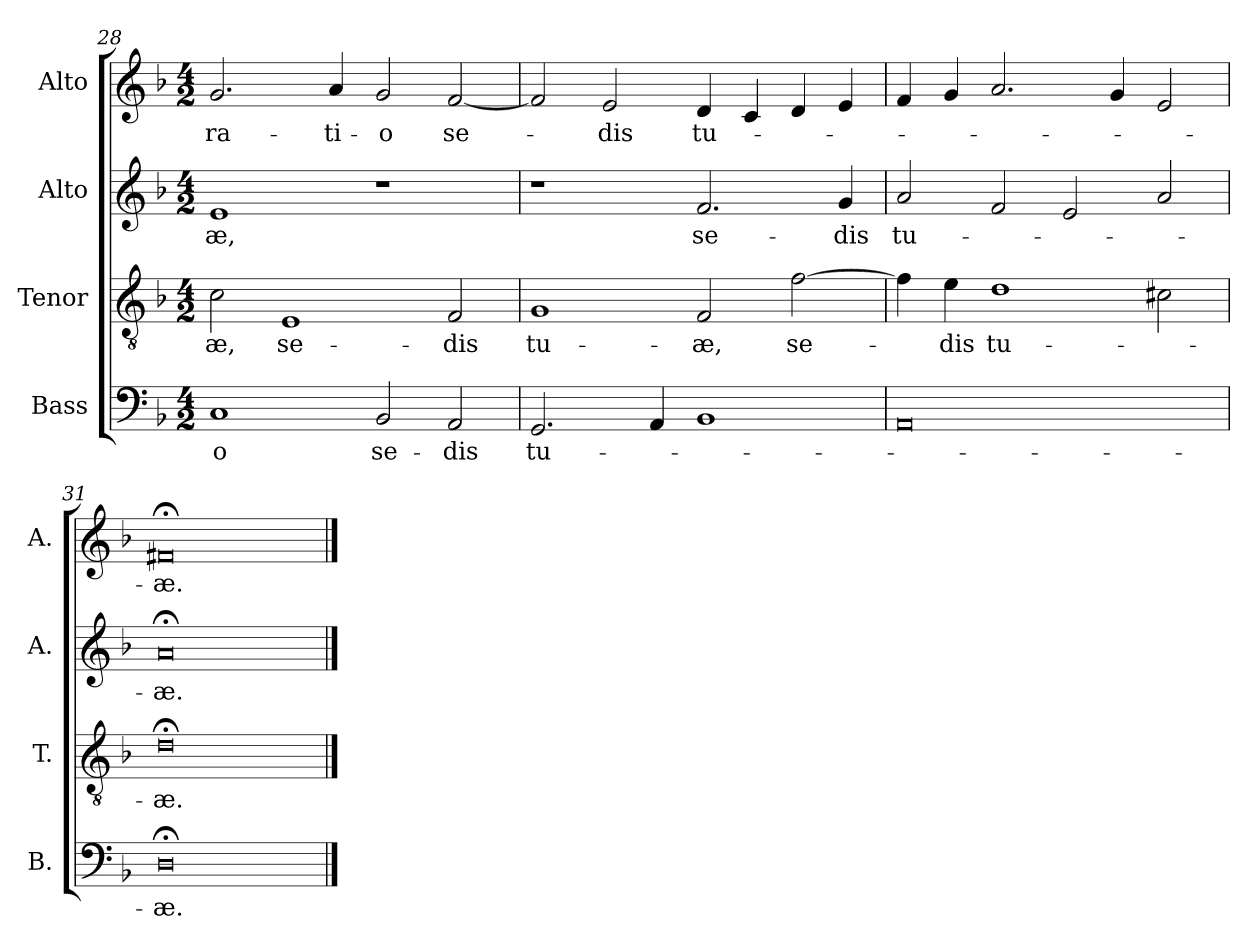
**kern	**text	**kern	**text	**kern	**text	**kern	**text
*part4	*part4	*part3	*part3	*part2	*part2	*part1	*part1
*staff4	*staff4	*staff3	*staff3	*staff2	*staff2	*staff1	*staff1
*I"Bass	*	*I"Tenor	*	*I"Alto	*	*I"Alto	*
*I'B.	*	*I'T.	*	*I'A.	*	*I'A.	*
*clefF4	*	*clefGv2	*	*clefG2	*	*clefG2	*
*	*	*ITrd7c12	*	*	*	*	*
*k[b-]	*	*k[b-]	*	*k[b-]	*	*k[b-]	*
*F:	*	*F:	*	*F:	*	*F:	*
*M4/2	*	*M4/2	*	*M4/2	*	*M4/2	*
=28	=28	=28	=28	=28	=28	=28	=28
!	!LO:LY:b:color=#000000	!	!	!	!	!	!
!	!	!	!LO:LY:b:color=#000000	!	!	!	!
!	!	!	!	!	!LO:LY:b:color=#000000	!	!
!	!	!	!	!	!	!	!LO:LY:b:color=#000000
1Ci	-o	2Ci\	-æ,	1ei	-æ,	2.gi/	-ra-
!	!	!	!LO:LY:b:color=#000000	!	!	!	!
.	.	1EEi	se-	.	.	.	.
!	!	!	!	!	!	!	!LO:LY:b:color=#000000
.	.	.	.	.	.	4ai/	-ti-
!	!LO:LY:b:color=#000000	!	!	!	!	!	!
!	!	!	!	!	!	!	!LO:LY:b:color=#000000
2BB-i/	se-	.	.	1r	.	2gi/	-o
!	!LO:LY:b:color=#000000	!	!	!	!	!	!
!	!	!	!LO:LY:b:color=#000000	!	!	!	!
!	!	!	!	!	!	!	!LO:LY:b:color=#000000
2AAi/	-dis	2FFi/	-dis	.	.	[2fi/	se-
=29	=29	=29	=29	=29	=29	=29	=29
!	!LO:LY:b:color=#000000	!	!	!	!	!	!
!	!	!	!LO:LY:b:color=#000000	!	!	!	!
2.GGi/	tu-	1GGi	tu-	1r	.	2fi/]	.
!	!	!	!	!	!	!	!LO:LY:b:color=#000000
.	.	.	.	.	.	2ei/	-dis
4AAi/	.	.	.	.	.	.	.
!	!	!	!LO:LY:b:color=#000000	!	!	!	!
!	!	!	!	!	!LO:LY:b:color=#000000	!	!
!	!	!	!	!	!	!	!LO:LY:b:color=#000000
1BB-i	.	2FFi/	-æ,	2.fi/	se-	4di/	tu-
.	.	.	.	.	.	4ci/	.
!	!	!	!LO:LY:b:color=#000000	!	!	!	!
.	.	[2Fi\	se-	.	.	4di/	.
!	!	!	!	!	!LO:LY:b:color=#000000	!	!
.	.	.	.	4gi/	-dis	4ei/	.
=30	=30	=30	=30	=30	=30	=30	=30
!	!	!	!	!	!LO:LY:b:color=#000000	!	!
0AAi	.	4Fi\]	.	2ai/	tu-	4fi/	.
!	!	!	!LO:LY:b:color=#000000	!	!	!	!
.	.	4Ei\	-dis	.	.	4gi/	.
!	!	!	!LO:LY:b:color=#000000	!	!	!	!
.	.	1Di	tu-	2fi/	.	2.ai/	.
.	.	.	.	2ei/	.	.	.
.	.	.	.	.	.	4gi/	.
.	.	2C#Xi\	.	2ai/	.	2ei/	.
=31	=31	=31	=31	=31	=31	=31	=31
!	!LO:LY:b:color=#000000	!	!	!	!	!	!
!	!	!	!LO:LY:b:color=#000000	!	!	!	!
!	!	!	!	!	!LO:LY:b:color=#000000	!	!
!	!	!	!	!	!	!	!LO:LY:b:color=#000000
0D;i	-æ.	0D;i	-æ.	0a;i	-æ.	0f#X;i	-æ.
==	==	==	==	==	==	==	==
*-	*-	*-	*-	*-	*-	*-	*-
